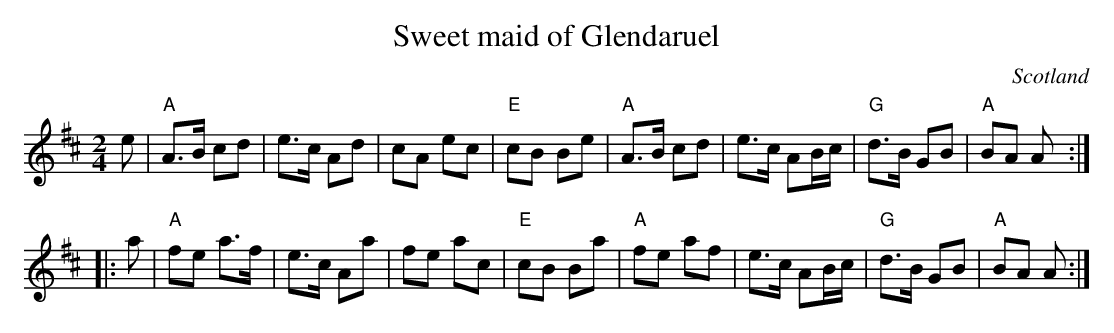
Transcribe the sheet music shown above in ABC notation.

X:1
T:Sweet maid of Glendaruel
O:Scotland
M:2/4
L:1/8
K:D
e|\
"A"A>B cd|e>c Ad|cA ec|"E"cB Be|\
"A"A>B cd|e>c AB/c/|"G"d>B GB|"A"BA A:|
|:a|\
"A"fe a>f|e>c Aa|fe ac|"E"cB Ba|\
"A"fe af|e>c AB/c/|"G"d>B GB|"A"BA A:|
